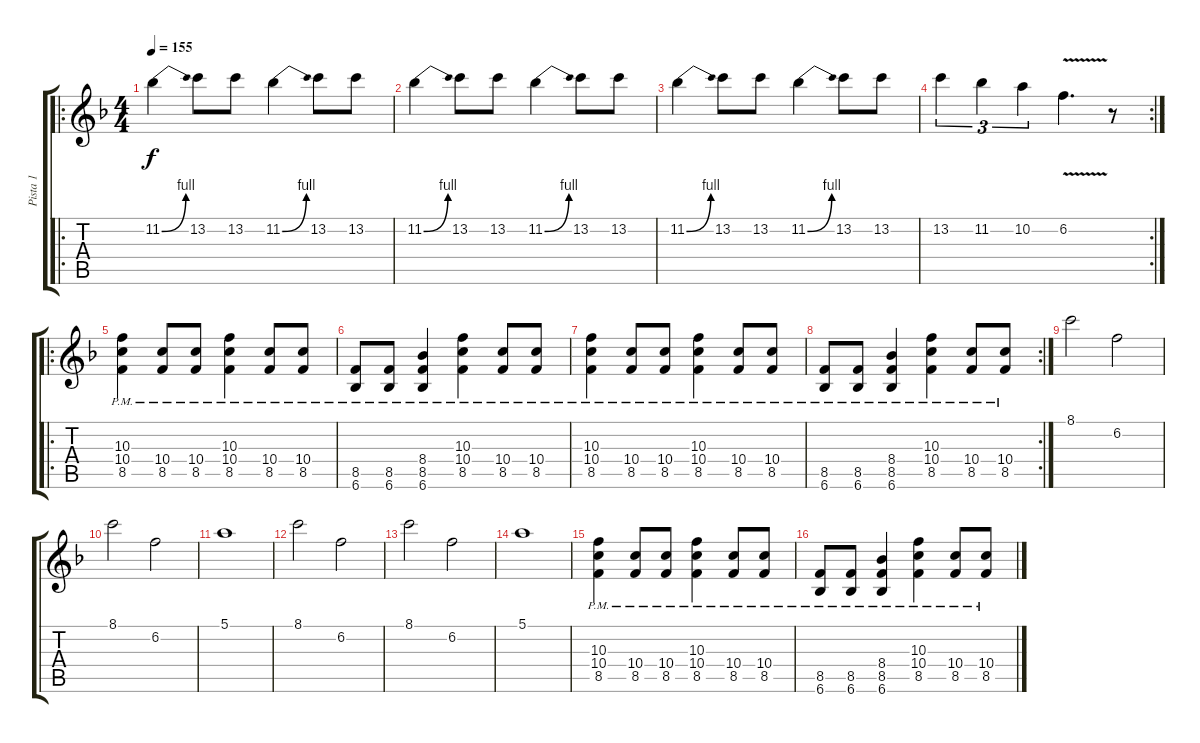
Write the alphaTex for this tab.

\track ("Pista 1" "Pista 1") {instrument distortionguitar}
\staff {score tabs}
\tuning (E4 B3 G3 D3 A2 E2) {hide}
\ro
\ts (4 4)
\tempo 155
\clef g2
\ks f
11.2{be (bend 0 0 60 4)}.4{dy f instrument distortionguitar} 13.2.8 13.2.8 11.2{be (bend 0 0 60 4)}.4 13.2.8 13.2.8 |
11.2{be (bend 0 0 60 4)}.4 13.2.8 13.2.8 11.2{be (bend 0 0 60 4)}.4 13.2.8 13.2.8 |
11.2{be (bend 0 0 60 4)}.4 13.2.8 13.2.8 11.2{be (bend 0 0 60 4)}.4 13.2.8 13.2.8 |
\rc 2
13.2.4{tu (3 2)} 11.2.4{tu (3 2)} 10.2.4{tu (3 2)} 6.2{v}.4{d} r.8 |
\ro
(10.3{pm} 10.4 8.5).4 (10.4 8.5{pm}).8 (10.4 8.5{pm}).8 (10.3{pm} 10.4 8.5).4 (10.4 8.5{pm}).8 (10.4 8.5{pm}).8 |
(8.5 6.6{pm}).8 (8.5 6.6{pm}).8 (8.4{pm} 8.5 6.6).4 (10.3 10.4{pm} 8.5).4 (10.4 8.5{pm}).8 (10.4 8.5{pm}).8 |
(10.3 10.4{pm} 8.5).4 (10.4 8.5{pm}).8 (10.4 8.5{pm}).8 (10.3 10.4{pm} 8.5).4 (10.4 8.5{pm}).8 (10.4 8.5{pm}).8 |
\rc 2
(8.5 6.6{pm}).8 (8.5 6.6{pm}).8 (8.4{pm} 8.5 6.6).4 (10.3 10.4{pm} 8.5).4 (10.4 8.5{pm}).8 (10.4 8.5{pm}).8 |
8.1.2 6.2.2 |
8.1.2 6.2.2 |
5.1.1 |
8.1.2 6.2.2 |
8.1.2 6.2.2 |
5.1.1 |
(10.3{pm} 10.4 8.5).4 (10.4 8.5{pm}).8 (10.4 8.5{pm}).8 (10.3{pm} 10.4 8.5).4 (10.4 8.5{pm}).8 (10.4 8.5{pm}).8 |
(8.5 6.6{pm}).8 (8.5 6.6{pm}).8 (8.4{pm} 8.5 6.6).4 (10.3 10.4{pm} 8.5).4 (10.4 8.5{pm}).8 (10.4 8.5{pm}).8
